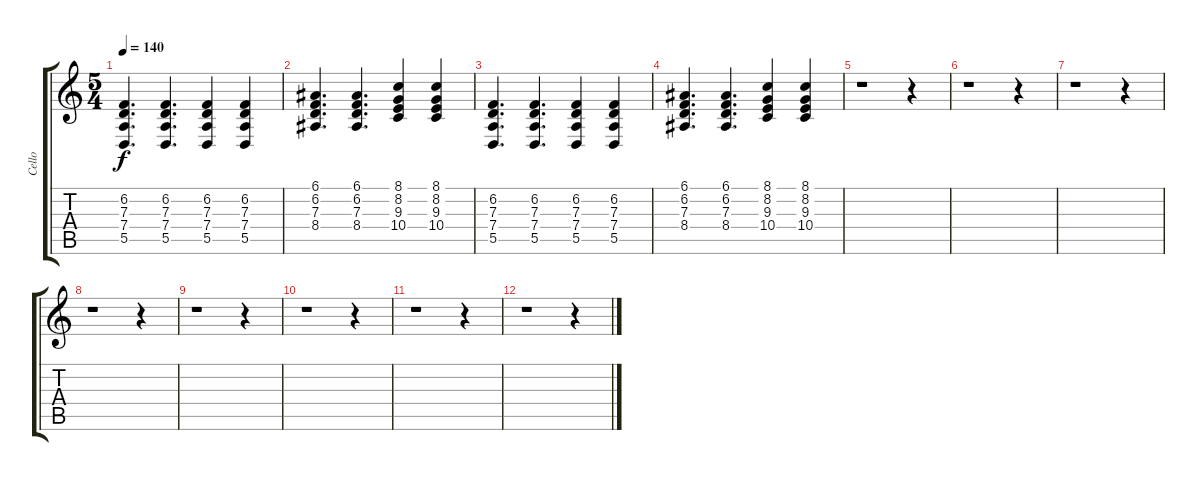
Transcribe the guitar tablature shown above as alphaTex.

\track ("Cello" "Cello") {instrument cello}
\staff {score tabs}
\tuning (E4 B3 G3 D3 A2 E2) {hide}
\ts (5 4)
\tempo 140
\clef g2
\ks c
(6.2 7.3 7.4 5.5).4{d dy f} (6.2 7.3 7.4 5.5).4{d} (6.2 7.3 7.4 5.5).4 (6.2 7.3 7.4 5.5).4 |
(6.1 6.2 7.3 8.4).4{d} (6.1 6.2 7.3 8.4).4{d} (8.1 8.2 9.3 10.4).4 (8.1 8.2 9.3 10.4).4 |
(6.2 7.3 7.4 5.5).4{d} (6.2 7.3 7.4 5.5).4{d} (6.2 7.3 7.4 5.5).4 (6.2 7.3 7.4 5.5).4 |
(6.1 6.2 7.3 8.4).4{d} (6.1 6.2 7.3 8.4).4{d} (8.1 8.2 9.3 10.4).4 (8.1 8.2 9.3 10.4).4 |
r.1 r.4 |
r.1 r.4 |
r.1 r.4 |
r.1 r.4 |
r.1 r.4 |
r.1 r.4 |
r.1 r.4 |
r.1 r.4
